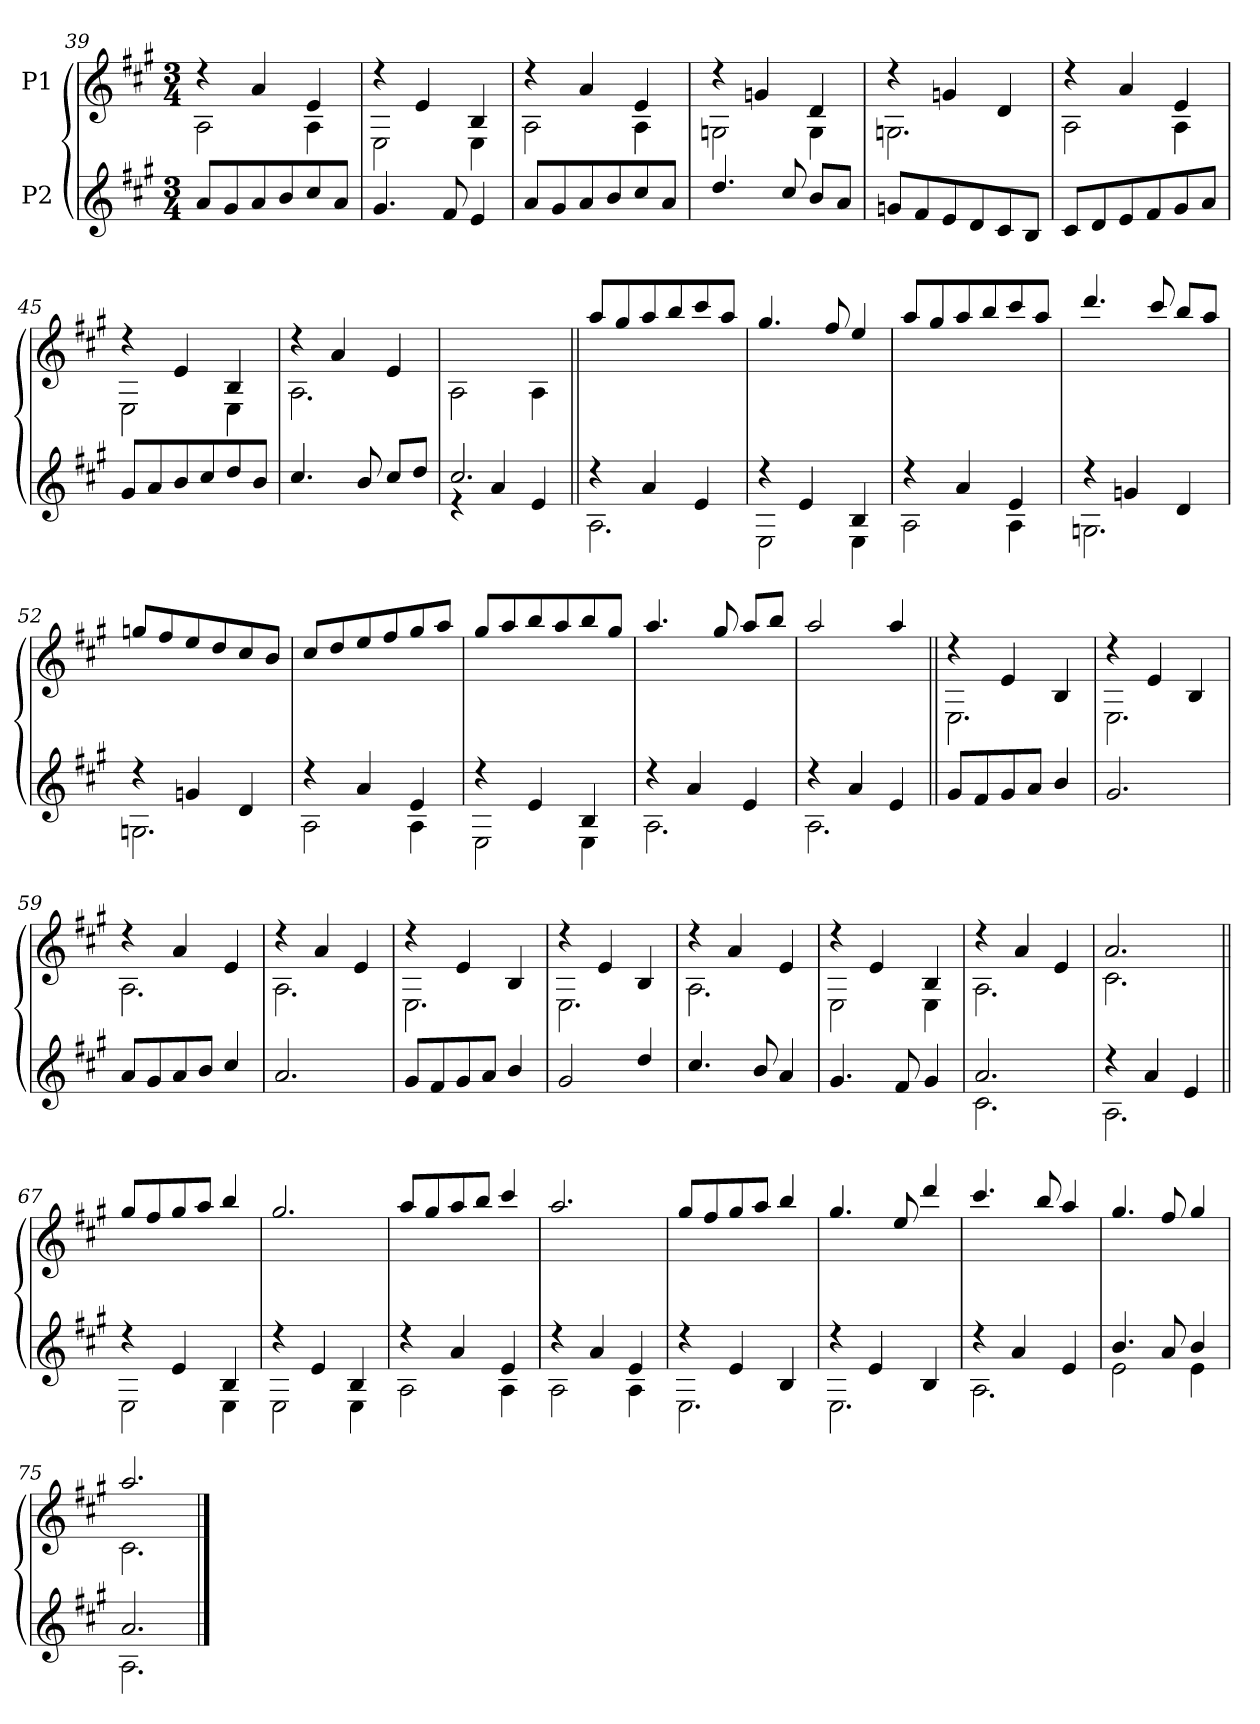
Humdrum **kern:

**kern	**kern
*part2	*part1
*staff2	*staff1
*I"P2	*I"P1
!!LO:PB:g=z
*clefG2	*clefG2
*ITrd7c12	*ITrd7c12
*k[f#c#g#]	*k[f#c#g#]
*A:	*A:
*M3/4	*M3/4
=39	=39
*	*^
8Ai/L	4r	2AAi\
8G#i/	.	.
8Ai/	4Ai/	.
8Bi/	.	.
8c#i/	4Ei/	4AAi\
8Ai/J	.	.
=40	=40	=40
4.G#i/	4r	2EEi\
.	4Ei/	.
8F#i/	.	.
4Ei/	4BBi/	4EEi\
=41	=41	=41
8Ai/L	4r	2AAi\
8G#i/	.	.
8Ai/	4Ai/	.
8Bi/	.	.
8c#i/	4Ei/	4AAi\
8Ai/J	.	.
=42	=42	=42
4.di/	4r	2GGni\
.	4Gni/	.
8c#i/	.	.
8Bi/L	4Di/	4GGi\
8Ai/J	.	.
=43	=43	=43
8Gni/L	4r	2.GGni\
8F#i/	.	.
8Ei/	4Gni/	.
8Di/	.	.
8C#i/	4Di/	.
8BBi/J	.	.
=44	=44	=44
8C#i/L	4r	2AAi\
8Di/	.	.
8Ei/	4Ai/	.
8F#i/	.	.
8G#i/	4Ei/	4AAi\
8Ai/J	.	.
=45	=45	=45
8G#i/L	4r	2EEi\
8Ai/	.	.
8Bi/	4Ei/	.
8c#i/	.	.
8di/	4BBi/	4EEi\
8Bi/J	.	.
=46	=46	=46
4.c#i/	4r	2.AAi\
.	4Ai/	.
8Bi/	.	.
8c#i/L	4Ei/	.
8di/J	.	.
*	*v	*v
!!LO:LB:g=z
=47	=47
*^	*
2.c#i/	4r	2AAi\
.	4Ai/	.
.	4Ei/	4AAi\
=48||	=48||	=48||
4r	2.AAi\	8ai/L
.	.	8g#i/
4Ai/	.	8ai/
.	.	8bi/
4Ei/	.	8cc#i/
.	.	8ai/J
=49	=49	=49
4r	2EEi\	4.g#i/
4Ei/	.	.
.	.	8f#i/
4BBi/	4EEi\	4ei/
=50	=50	=50
4r	2AAi\	8ai/L
.	.	8g#i/
4Ai/	.	8ai/
.	.	8bi/
4Ei/	4AAi\	8cc#i/
.	.	8ai/J
=51	=51	=51
4r	2.GGni\	4.ddi/
4Gni/	.	.
.	.	8cc#i/
4Di/	.	8bi/L
.	.	8ai/J
=52	=52	=52
4r	2.GGni\	8gni/L
.	.	8f#i/
4Gni/	.	8ei/
.	.	8di/
4Di/	.	8c#i/
.	.	8Bi/J
=53	=53	=53
4r	2AAi\	8c#i/L
.	.	8di/
4Ai/	.	8ei/
.	.	8f#i/
4Ei/	4AAi\	8g#i/
.	.	8ai/J
=54	=54	=54
4r	2EEi\	8g#i/L
.	.	8ai/
4Ei/	.	8bi/
.	.	8ai/
4BBi/	4EEi\	8bi/
.	.	8g#i/J
!!LO:LB:g=z
=55	=55	=55
4r	2.AAi\	4.ai/
4Ai/	.	.
.	.	8g#i/
4Ei/	.	8ai/L
.	.	8bi/J
=56	=56	=56
4r	2.AAi\	2ai/
4Ai/	.	.
4Ei/	.	4ai/
*v	*v	*
=57||	=57||
*	*^
8G#i/L	4r	2.EEi\
8F#i/	.	.
8G#i/	4Ei/	.
8Ai/J	.	.
4Bi/	4BBi/	.
=58	=58	=58
2.G#i/	4r	2.EEi\
.	4Ei/	.
.	4BBi/	.
=59	=59	=59
8Ai/L	4r	2.AAi\
8G#i/	.	.
8Ai/	4Ai/	.
8Bi/J	.	.
4c#i/	4Ei/	.
=60	=60	=60
2.Ai/	4r	2.AAi\
.	4Ai/	.
.	4Ei/	.
=61	=61	=61
8G#i/L	4r	2.EEi\
8F#i/	.	.
8G#i/	4Ei/	.
8Ai/J	.	.
4Bi/	4BBi/	.
=62	=62	=62
2G#i/	4r	2.EEi\
.	4Ei/	.
4di/	4BBi/	.
=63	=63	=63
4.c#i/	4r	2.AAi\
.	4Ai/	.
8Bi/	.	.
4Ai/	4Ei/	.
!!LO:LB:g=z	!!
=64	=64	=64
4.G#i/	4r	2EEi\
.	4Ei/	.
8F#i/	.	.
4G#i/	4BBi/	4EEi\
=65	=65	=65
*^	*	*
2.Ai/	2.C#i\	4r	2.AAi\
.	.	4Ai/	.
.	.	4Ei/	.
=66	=66	=66	=66
4r	2.AAi\	2.Ai/	2.C#i\
4Ai/	.	.	.
4Ei/	.	.	.
*	*	*v	*v
=67||	=67||	=67||
4r	2EEi\	8g#i/L
.	.	8f#i/
4Ei/	.	8g#i/
.	.	8ai/J
4BBi/	4EEi\	4bi/
=68	=68	=68
4r	2EEi\	2.g#i/
4Ei/	.	.
4BBi/	4EEi\	.
=69	=69	=69
4r	2AAi\	8ai/L
.	.	8g#i/
4Ai/	.	8ai/
.	.	8bi/J
4Ei/	4AAi\	4cc#i/
!!LO:LB:g=z
=70	=70	=70
4r	2AAi\	2.ai/
4Ai/	.	.
4Ei/	4AAi\	.
=71	=71	=71
4r	2.EEi\	8g#i/L
.	.	8f#i/
4Ei/	.	8g#i/
.	.	8ai/J
4BBi/	.	4bi/
=72	=72	=72
4r	2.EEi\	4.g#i/
4Ei/	.	.
.	.	8ei/
4BBi/	.	4ddi/
=73	=73	=73
4r	2.AAi\	4.cc#i/
4Ai/	.	.
.	.	8bi/
4Ei/	.	4ai/
=74	=74	=74
4.Bi/	2Ei\	4.g#i/
8Ai/	.	8f#i/
4Bi/	4Ei\	4g#i/
=75	=75	=75
*	*	*^
2.Ai/	2.AAi\	2.ai/	2.C#i\
*v	*v	*	*
*	*v	*v
==	==
*-	*-
